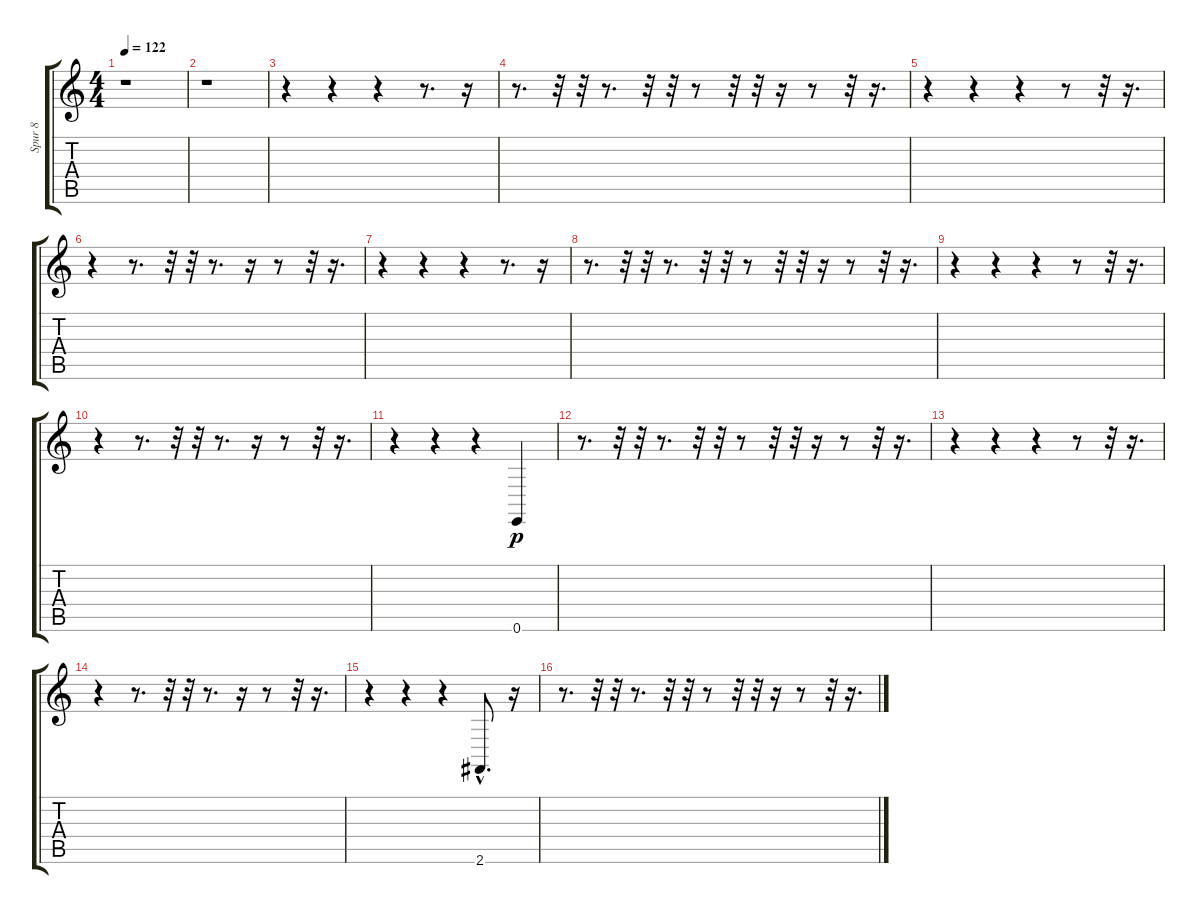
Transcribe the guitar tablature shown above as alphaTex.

\track ("Spur 8" "Spur 8") {instrument drawbarorgan}
\staff {score tabs}
\tuning (E4 B3 G3 D3 A2 E2) {hide}
\ts (4 4)
\tempo 122
\clef g2
\ks c
r.1{dy p instrument drawbarorgan} |
r.1 |
r.4 r.4 r.4 r.8{d} r.16 |
r.8{d} r.32 r.32 r.8{d} r.32 r.32 r.8 r.32 r.32 r.16 r.8 r.32 r.16{d} |
r.4 r.4 r.4 r.8 r.32 r.16{d} |
r.4 r.8{d} r.32 r.32 r.8{d} r.16 r.8 r.32 r.16{d} |
r.4 r.4 r.4 r.8{d} r.16 |
r.8{d} r.32 r.32 r.8{d} r.32 r.32 r.8 r.32 r.32 r.16 r.8 r.32 r.16{d} |
r.4 r.4 r.4 r.8 r.32 r.16{d} |
r.4 r.8{d} r.32 r.32 r.8{d} r.16 r.8 r.32 r.16{d} |
r.4 r.4 r.4 0.6.4 |
r.8{d} r.32 r.32 r.8{d} r.32 r.32 r.8 r.32 r.32 r.16 r.8 r.32 r.16{d} |
r.4 r.4 r.4 r.8 r.32 r.16{d} |
r.4 r.8{d} r.32 r.32 r.8{d} r.16 r.8 r.32 r.16{d} |
r.4 r.4 r.4 2.6{hac}.8{d} r.16 |
r.8{d} r.32 r.32 r.8{d} r.32 r.32 r.8 r.32 r.32 r.16 r.8 r.32 r.16{d}
